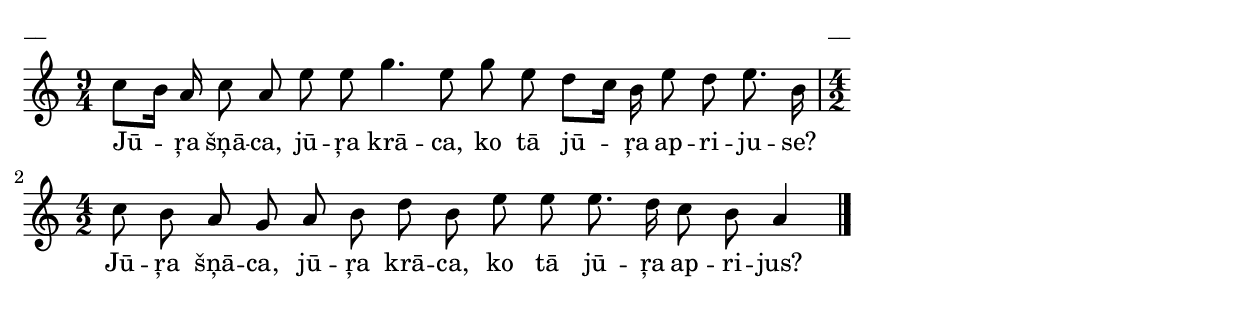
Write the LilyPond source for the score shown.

\version "2.13.16"
%\header {
%    title = "Jūŗa šņāca,jūŗa krāca",AA lapas
%}
\paper {
line-width = 14\cm
left-margin = 0.4\cm
between-system-padding = 0.1\cm
between-system-space = 0.1\cm
}
\layout {
indent = #0
ragged-last = ##f
}

voiceA = \relative c' {
\clef "treble"
\key a \minor 
\time 9/4
c'8[ b16] a16 c8 a e' e g4. e8 g e d[ c16] b e8 d e8. b16 |
\time 4/2 
c8 b a g a b d b e e e8. d16 c8 b a4 |
\bar "|."
}
 

lyricA = \lyricmode {
Jū -- ŗa šņā -- ca, jū -- ŗa krā -- ca, ko tā jū -- ŗa ap -- ri -- ju -- se?
Jū -- ŗa šņā -- ca, jū -- ŗa krā -- ca, ko tā jū -- ŗa ap -- ri -- jus?
} 

fullScore = <<
\new Staff {
<<
\new Voice = "voiceA" { \oneVoice \autoBeamOff \voiceA }
\lyricsto "voiceA" \new Lyrics \lyricA
>>
}
>>

\score {
\fullScore
\header { piece = "__" opus = "__" }
}
\markup { \with-color #(x11-color 'white) \sans \smaller "__" }
\score {
\unfoldRepeats
\fullScore
\midi {
\context { \Staff \remove "Staff_performer" }
\context { \Voice \consists "Staff_performer" }
}
}


